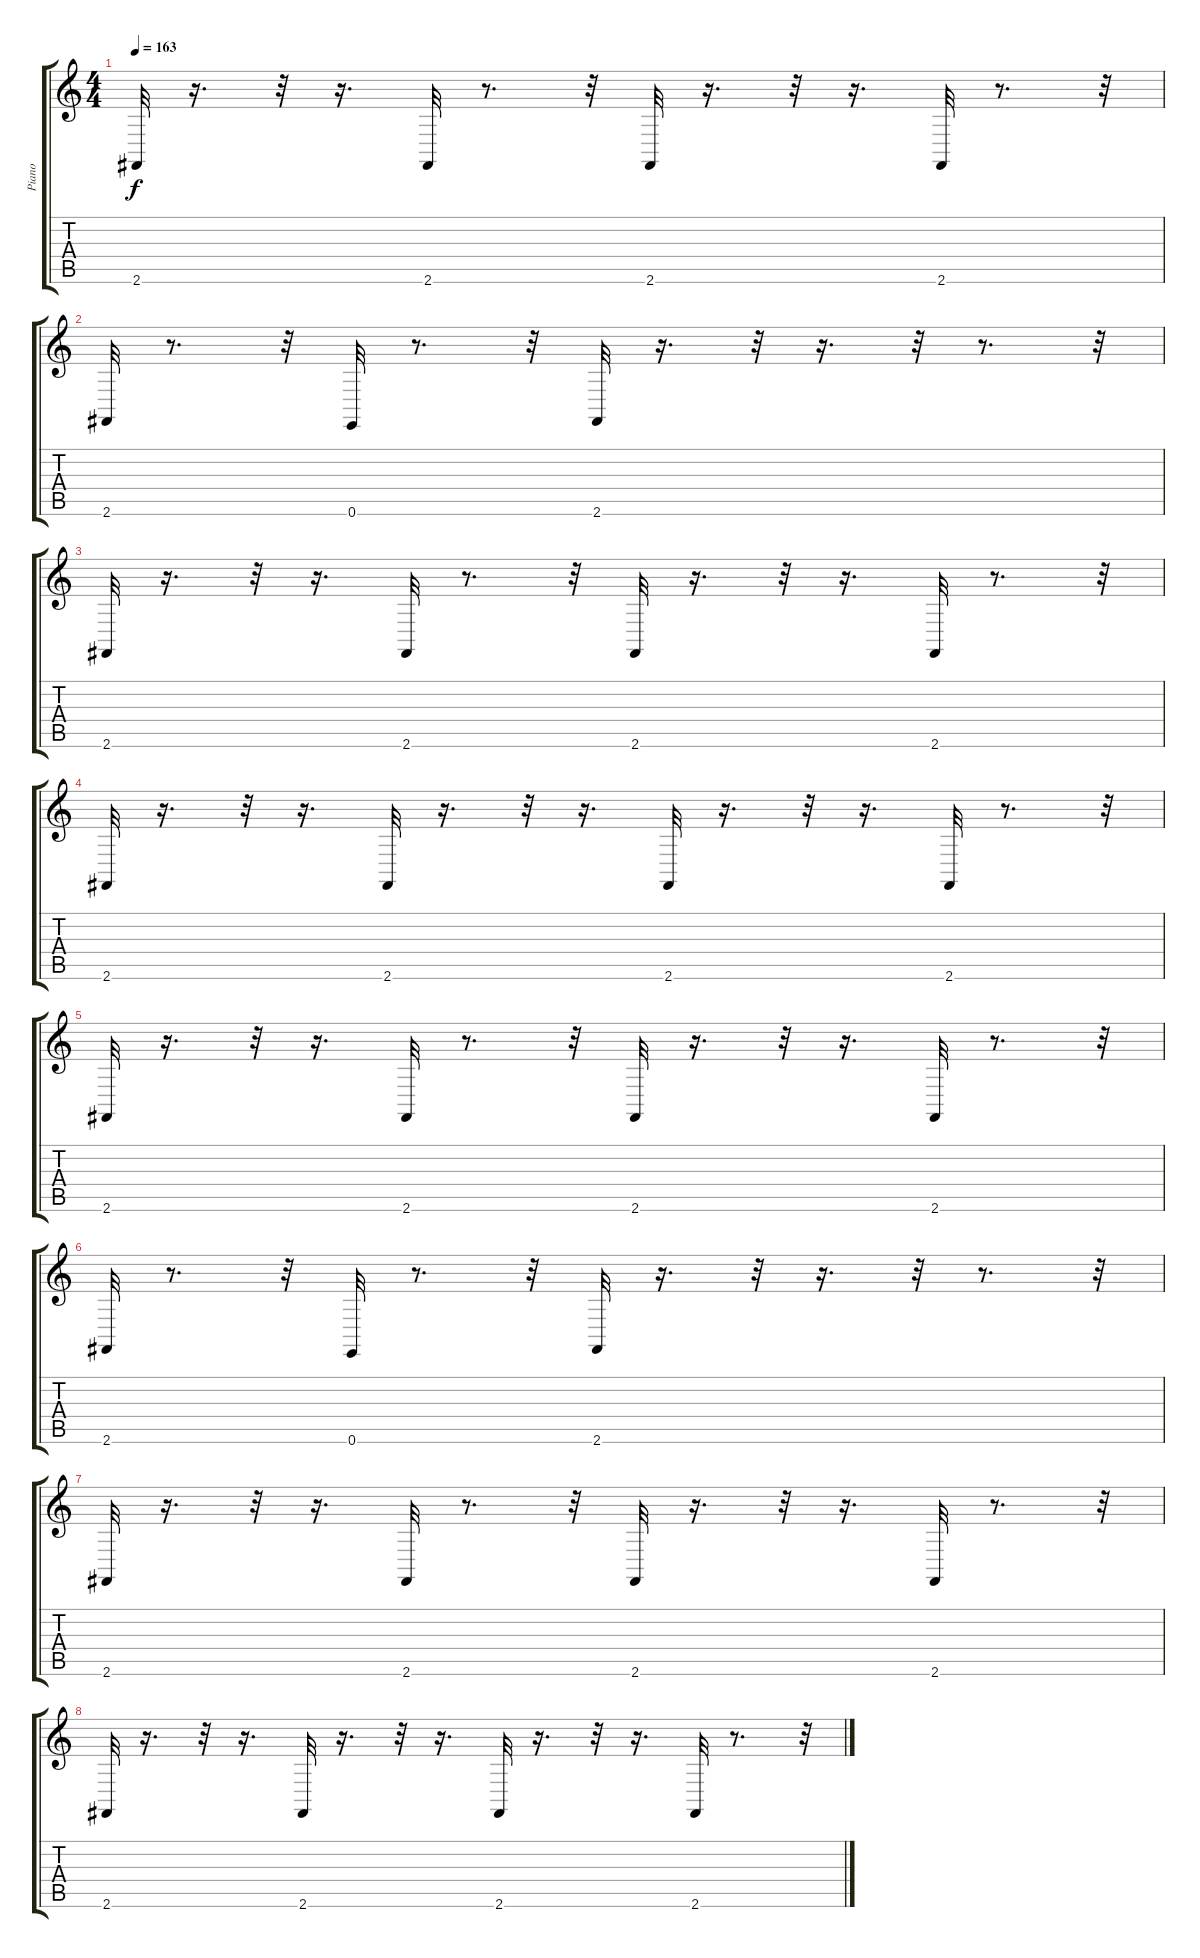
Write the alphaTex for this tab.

\track ("Piano" "Piano") {instrument acousticgrandpiano}
\staff {score tabs}
\tuning (E4 B3 G3 D3 A2 E2) {hide}
\ts (4 4)
\tempo 163
\clef g2
\ks c
2.6.32{dy f} r.16{d} r.32 r.16{d} 2.6.32 r.8{d} r.32 2.6.32 r.16{d} r.32 r.16{d} 2.6.32 r.8{d} r.32 |
2.6.32 r.8{d} r.32 0.6.32 r.8{d} r.32 2.6.32 r.16{d} r.32 r.16{d} r.32 r.8{d} r.32 |
2.6.32 r.16{d} r.32 r.16{d} 2.6.32 r.8{d} r.32 2.6.32 r.16{d} r.32 r.16{d} 2.6.32 r.8{d} r.32 |
2.6.32 r.16{d} r.32 r.16{d} 2.6.32 r.16{d} r.32 r.16{d} 2.6.32 r.16{d} r.32 r.16{d} 2.6.32 r.8{d} r.32 |
2.6.32 r.16{d} r.32 r.16{d} 2.6.32 r.8{d} r.32 2.6.32 r.16{d} r.32 r.16{d} 2.6.32 r.8{d} r.32 |
2.6.32 r.8{d} r.32 0.6.32 r.8{d} r.32 2.6.32 r.16{d} r.32 r.16{d} r.32 r.8{d} r.32 |
2.6.32 r.16{d} r.32 r.16{d} 2.6.32 r.8{d} r.32 2.6.32 r.16{d} r.32 r.16{d} 2.6.32 r.8{d} r.32 |
2.6.32 r.16{d} r.32 r.16{d} 2.6.32 r.16{d} r.32 r.16{d} 2.6.32 r.16{d} r.32 r.16{d} 2.6.32 r.8{d} r.32
